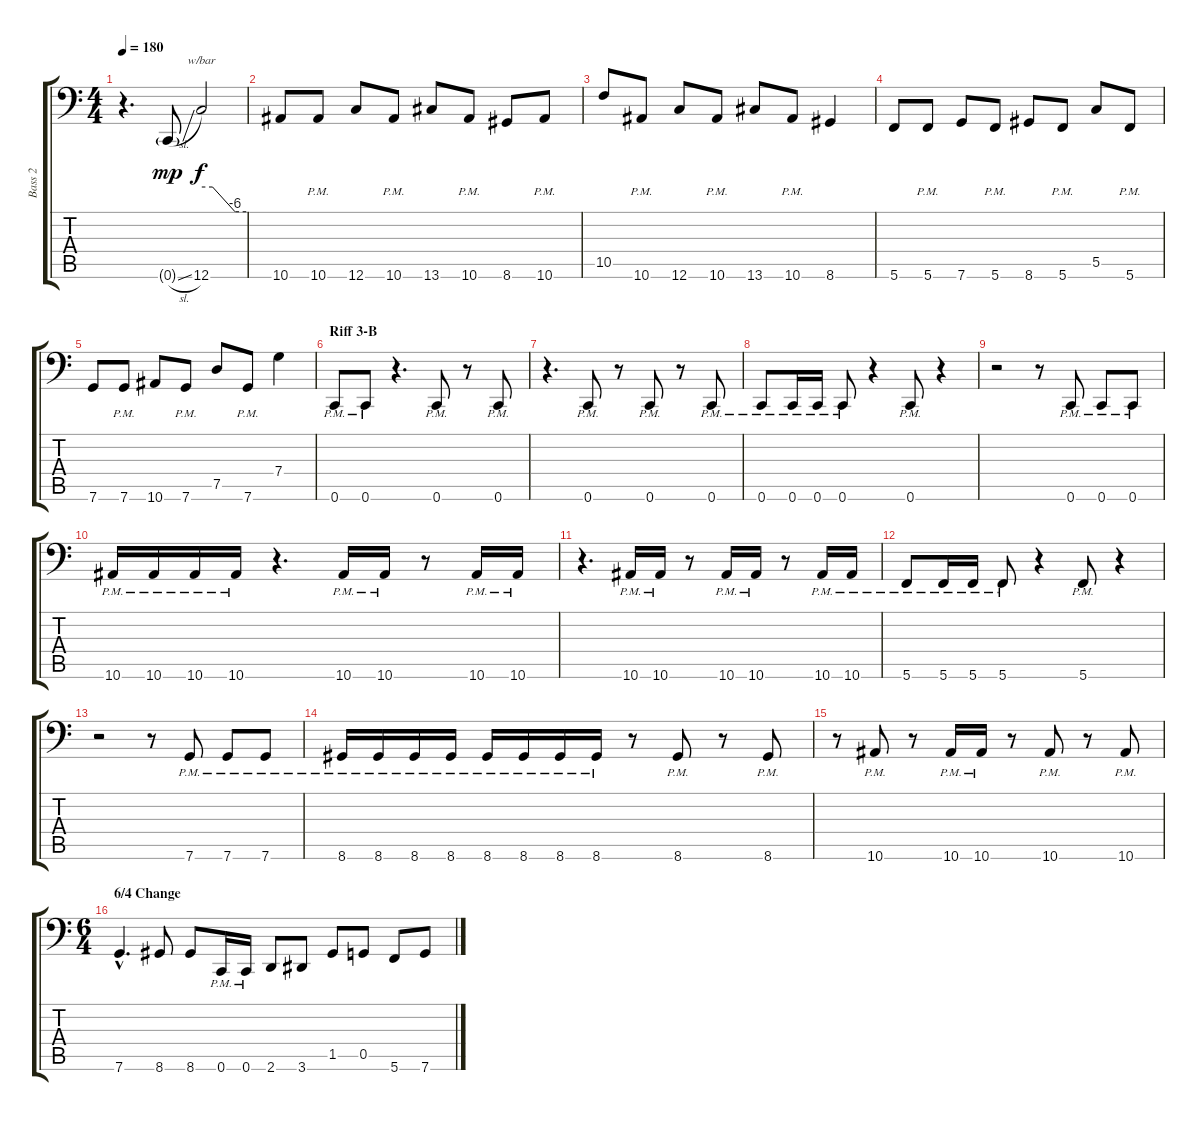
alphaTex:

\track ("Bass 2" "Bass 2") {instrument electricbassfinger}
\staff {score tabs}
\tuning (D3 A2 F2 C2 G1 C1) {hide}
\ts (4 4)
\tempo 180
\clef f4
\ks c
r.4{d dy f} 0.6{sl g}.8{dy mp} 12.6.2{tbe (custom default 0 0 15 0 45 -24 60 -24) dy f} |
10.6.8 10.6{pm}.8 12.6.8 10.6{pm}.8 13.6.8 10.6{pm}.8 8.6.8 10.6{pm}.8 |
10.5.8 10.6{pm}.8 12.6.8 10.6{pm}.8 13.6.8 10.6{pm}.8 8.6.4 |
5.6.8 5.6{pm}.8 7.6.8 5.6{pm}.8 8.6.8 5.6{pm}.8 5.5.8 5.6{pm}.8 |
7.6.8 7.6{pm}.8 10.6.8 7.6{pm}.8 7.5.8 7.6{pm}.8 7.4.4 |
\section ("" "Riff 3-B")
0.6{pm}.8 0.6{pm}.8 r.4{d} 0.6{pm}.8 r.8 0.6{pm}.8 |
r.4{d} 0.6{pm}.8 r.8 0.6{pm}.8 r.8 0.6{pm}.8 |
0.6{pm}.8 0.6{pm}.16 0.6{pm}.16 0.6{pm}.8 r.4 0.6{pm}.8 r.4 |
r.2 r.8 0.6{pm}.8 0.6{pm}.8 0.6{pm}.8 |
10.6{pm}.16 10.6{pm}.16 10.6{pm}.16 10.6{pm}.16 r.4{d} 10.6{pm}.16 10.6{pm}.16 r.8 10.6{pm}.16 10.6{pm}.16 |
r.4{d} 10.6{pm}.16 10.6{pm}.16 r.8 10.6{pm}.16 10.6{pm}.16 r.8 10.6{pm}.16 10.6{pm}.16 |
5.6{pm}.8 5.6{pm}.16 5.6{pm}.16 5.6{pm}.8 r.4 5.6{pm}.8 r.4 |
r.2 r.8 7.6{pm}.8 7.6{pm}.8 7.6{pm}.8 |
8.6{pm}.16 8.6{pm}.16 8.6{pm}.16 8.6{pm}.16 8.6{pm}.16 8.6{pm}.16 8.6{pm}.16 8.6{pm}.16 r.8 8.6{pm}.8 r.8 8.6{pm}.8 |
r.8 10.6{pm}.8 r.8 10.6{pm}.16 10.6{pm}.16 r.8 10.6{pm}.8 r.8 10.6{pm}.8 |
\ts (6 4)
\section ("" "6/4 Change")
7.6{hac}.4{d} 8.6.8 8.6.8 0.6{pm}.16 0.6{pm}.16 2.6.8 3.6.8 1.5.8 0.5.8 5.6.8 7.6.8
